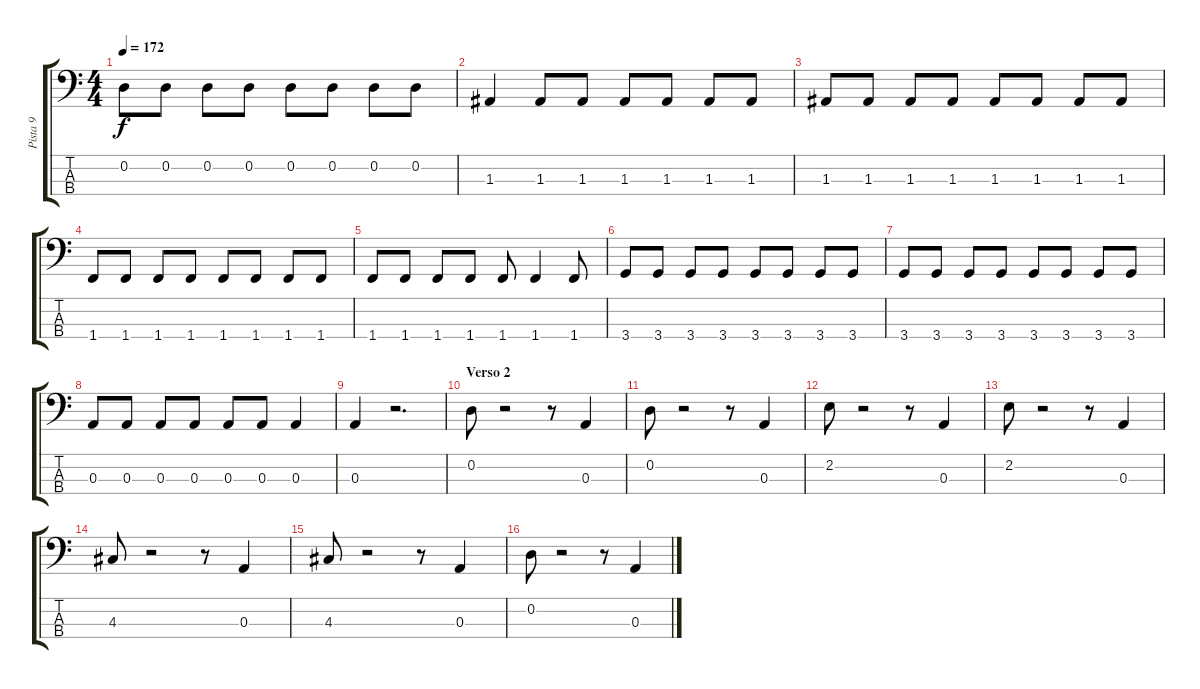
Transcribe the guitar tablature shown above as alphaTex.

\track ("Pista 9" "Pista 9") {instrument electricbassfinger}
\staff {score tabs}
\tuning (G2 D2 A1 E1) {hide}
\ts (4 4)
\tempo 172
\clef f4
\ks c
0.2.8{dy f} 0.2.8 0.2.8 0.2.8 0.2.8 0.2.8 0.2.8 0.2.8 |
1.3.4 1.3.8 1.3.8 1.3.8 1.3.8 1.3.8 1.3.8 |
1.3.8 1.3.8 1.3.8 1.3.8 1.3.8 1.3.8 1.3.8 1.3.8 |
1.4.8 1.4.8 1.4.8 1.4.8 1.4.8 1.4.8 1.4.8 1.4.8 |
1.4.8 1.4.8 1.4.8 1.4.8 1.4.8 1.4.4 1.4.8 |
3.4.8 3.4.8 3.4.8 3.4.8 3.4.8 3.4.8 3.4.8 3.4.8 |
3.4.8 3.4.8 3.4.8 3.4.8 3.4.8 3.4.8 3.4.8 3.4.8 |
0.3.8 0.3.8 0.3.8 0.3.8 0.3.8 0.3.8 0.3.4 |
0.3.4 r.2{d} |
\section ("" "Verso 2")
0.2.8 r.2 r.8 0.3.4 |
0.2.8 r.2 r.8 0.3.4 |
2.2.8 r.2 r.8 0.3.4 |
2.2.8 r.2 r.8 0.3.4 |
4.3.8 r.2 r.8 0.3.4 |
4.3.8 r.2 r.8 0.3.4 |
0.2.8 r.2 r.8 0.3.4
